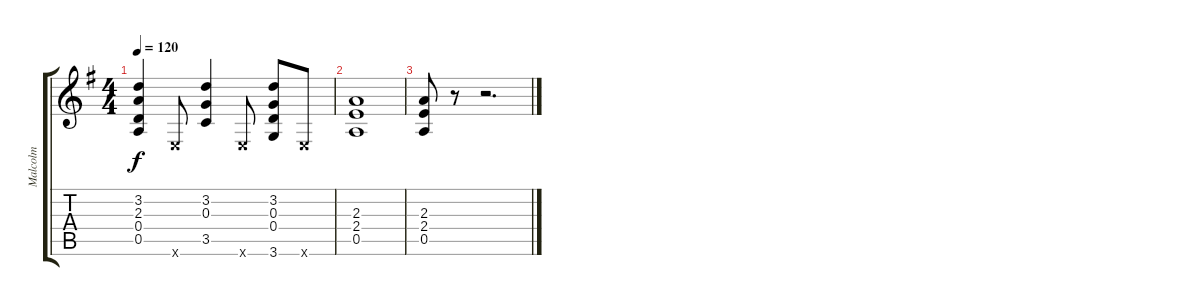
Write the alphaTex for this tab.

\track ("Malcolm" "Malcolm") {instrument overdrivenguitar}
\staff {score tabs}
\tuning (E4 B3 G3 D3 A2 E2) {hide}
\ts (4 4)
\tempo 120
\clef g2
\ks g
(3.2 2.3 0.4 0.5).4{dy f} 0.6{x}.8 (3.2 0.3 3.5).4 0.6{x}.8 (3.2 0.3 0.4 3.6).8 0.6{x}.8 |
(2.3 2.4 0.5).1 |
(2.3 2.4 0.5).8 r.8 r.2{d}
